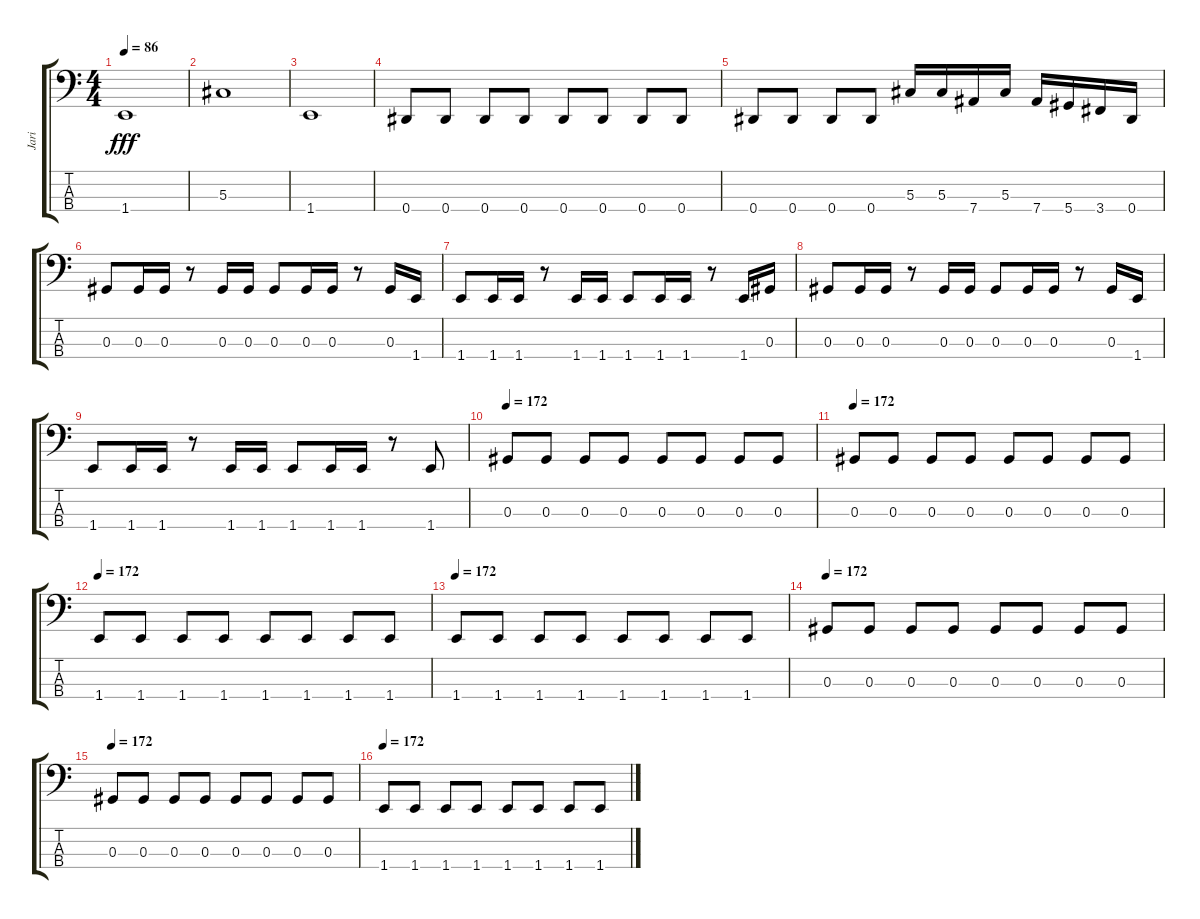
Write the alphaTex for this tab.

\track ("Jari" "Jari") {instrument electricbassfinger}
\staff {score tabs}
\tuning (Gb2 Db2 Ab1 Eb1) {hide}
\ts (4 4)
\tempo 86
\clef f4
\ks c
1.4.1{dy fff} |
5.3.1 |
1.4.1 |
0.4.8 0.4.8 0.4.8 0.4.8 0.4.8 0.4.8 0.4.8 0.4.8 |
0.4.8 0.4.8 0.4.8 0.4.8 5.3.16 5.3.16 7.4.16 5.3.16 7.4.16 5.4.16 3.4.16 0.4.16 |
0.3.8 0.3.16 0.3.16 r.8 0.3.16 0.3.16 0.3.8 0.3.16 0.3.16 r.8 0.3.16 1.4.16 |
1.4.8 1.4.16 1.4.16 r.8 1.4.16 1.4.16 1.4.8 1.4.16 1.4.16 r.8 1.4.16 0.3.16 |
0.3.8 0.3.16 0.3.16 r.8 0.3.16 0.3.16 0.3.8 0.3.16 0.3.16 r.8 0.3.16 1.4.16 |
1.4.8 1.4.16 1.4.16 r.8 1.4.16 1.4.16 1.4.8 1.4.16 1.4.16 r.8 1.4.8 |
\tempo 172
0.3.8 0.3.8 0.3.8 0.3.8 0.3.8 0.3.8 0.3.8 0.3.8 |
\tempo 172
0.3.8 0.3.8 0.3.8 0.3.8 0.3.8 0.3.8 0.3.8 0.3.8 |
\tempo 172
1.4.8 1.4.8 1.4.8 1.4.8 1.4.8 1.4.8 1.4.8 1.4.8 |
\tempo 172
1.4.8 1.4.8 1.4.8 1.4.8 1.4.8 1.4.8 1.4.8 1.4.8 |
\tempo 172
0.3.8 0.3.8 0.3.8 0.3.8 0.3.8 0.3.8 0.3.8 0.3.8 |
\tempo 172
0.3.8 0.3.8 0.3.8 0.3.8 0.3.8 0.3.8 0.3.8 0.3.8 |
\tempo 172
1.4.8 1.4.8 1.4.8 1.4.8 1.4.8 1.4.8 1.4.8 1.4.8
